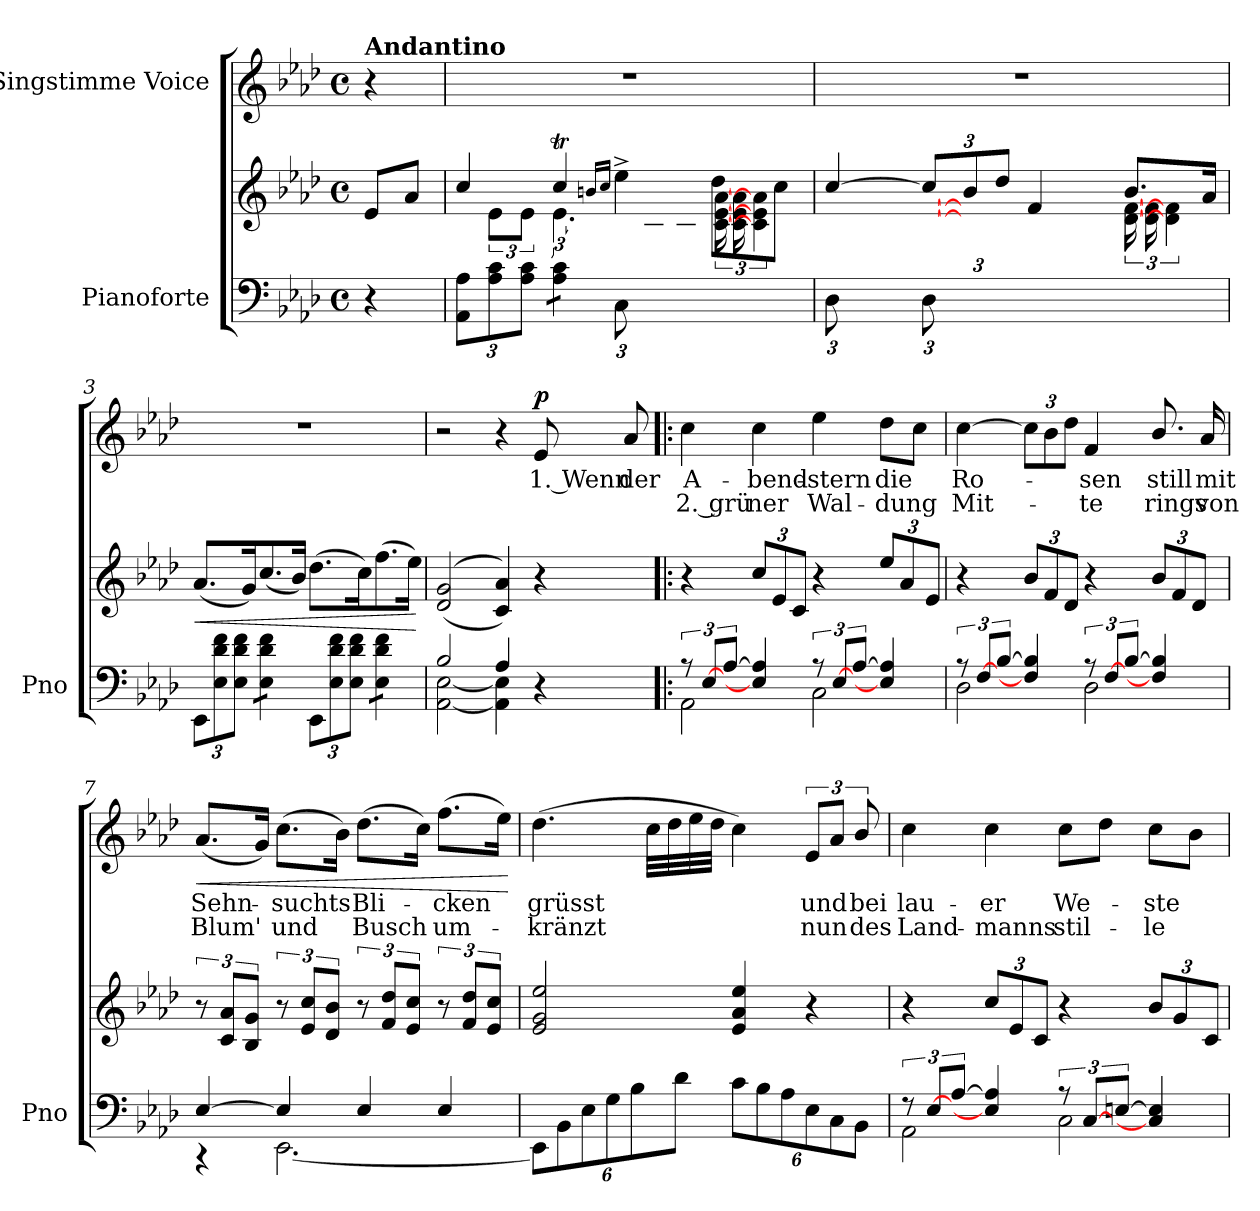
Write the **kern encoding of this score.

**kern	**kern	**dynam	**kern	**text	**text	**dynam
*part2	*part2	*part2	*part1	*part1	*part1	*part1
*staff3	*staff2	*staff2/3	*staff1	*staff1	*staff1	*staff1
*I"Pianoforte	*	*	*I"Singstimme Voice	*	*	*
*I'Pno	*	*	*	*	*	*
*clefF4	*clefG2	*	*clefG2	*	*	*
*k[b-e-a-d-]	*k[b-e-a-d-]	*	*k[b-e-a-d-]	*	*	*
*M4/4	*M4/4	*	*M4/4	*	*	*
*met(c)	*met(c)	*	*met(c)	*	*	*
=	=	=	=	=	=	=
!	!	!	!LO:TX:a:B:t=Andantino	!	!	!
!	!	!LO:DY:b	!	!	!	!
!	!	!LO:DY:n=1:b	!	!	!	!
4r	8e-/L	p other-dynamics	4r	.	.	.
.	8a-/J	.	.	.	.	.
=1	=1	=1	=1	=1	=1	=1
*Xbrackettup	*	*	*	*	*	*
*	*^	*	*	*	*	*
*	*	*^	*	*	*	*	*
12AA-\ 12A-\L	4cc/	12ryy	12%7ryy	.	1r	.	.	.
12A-\ 12c\	.	12e-\L	.	.	.	.	.	.
12A-\ 12c\J	.	12e-\J	.	.	.	.	.	.
*tremolo	*	*	*	*	*	*	*	*
12A-\ 12c\L	4cct/	6.e-\	.	.	.	.	.	.
12A-\ 12c\	.	.	.	.	.	.	.	.
12A-\ 12c\J	.	.	.	.	.	.	.	.
*Xtremolo	*	*	*	*	*	*	*	*
.	16qbn/LL	.	.	.	.	.	.	.
.	16qcc/JJ	.	.	.	.	.	.	.
12C\L	4ee-^\	2ryy	.	.	.	.	.	.
12%5ryy	.	.	12c\ 12e-\ 12a-\	.	.	.	.	.
.	.	.	12c\ 12e-\ 12a-\J	.	.	.	.	.
*	*tremolo	*	*	*	*	*	*	*
.	8dd-\L	.	[24c\ [24e-\ [24a-\	.	.	.	.	.
.	.	.	24c\ 24e-\ 24a-\	.	.	.	.	.
*	*Xtremolo	*	*	*	*	*	*	*
.	.	.	6c\] 6e-\] 6a-\]	.	.	.	.	.
.	8cc\J	.	.	.	.	.	.	.
=2	=2	=2	=2	=2	=2	=2	=2	=2
12D-\L	[>4cc/	1ryy	12ryy	.	1r	.	.	.
12%5ryy	.	.	12d-\ 12f\	.	.	.	.	.
.	.	.	12d-\ 12f\J	.	.	.	.	.
*	*tremolo	*	*	*	*	*	*	*
.	12cc/L]	.	[24d-\ [24f\	.	.	.	.	.
.	.	.	24d-\ 24f\	.	.	.	.	.
*	*Xtremolo	*	*	*	*	*	*	*
.	12b-/	.	6d-\] 6f\]	.	.	.	.	.
.	12dd-/J	.	.	.	.	.	.	.
12D-\L	4f/	.	12ryy	.	.	.	.	.
12%5ryy	.	.	12d-\ 12f\	.	.	.	.	.
.	.	.	12d-\ 12f\J	.	.	.	.	.
*	*tremolo	*	*	*	*	*	*	*
.	8.b-/L	.	[24d-\ [24f\	.	.	.	.	.
.	.	.	24d-\ 24f\	.	.	.	.	.
*	*Xtremolo	*	*	*	*	*	*	*
.	.	.	6d-\] 6f\]	.	.	.	.	.
.	16a-/Jk	.	.	.	.	.	.	.
*	*v	*v	*v	*	*	*	*	*
=3	=3	=3	=3	=3	=3	=3
!	!	!LO:HP:b	!	!	!	!
12EE-\L	(8.a-/L	<	1r	.	.	.
12E-\ 12d-\ 12f\	.	.	.	.	.	.
12E-\ 12d-\ 12f\J	.	.	.	.	.	.
.	16g/K)	.	.	.	.	.
*tremolo	*	*	*	*	*	*
12E-\ 12d-\ 12f\L	(8.cc/	.	.	.	.	.
12E-\ 12d-\ 12f\	.	.	.	.	.	.
12E-\ 12d-\ 12f\J	.	.	.	.	.	.
*Xtremolo	*	*	*	*	*	*
.	16b-/Jk)	.	.	.	.	.
12EE-\L	(8.dd-\L	.	.	.	.	.
12E-\ 12d-\ 12f\	.	.	.	.	.	.
12E-\ 12d-\ 12f\J	.	.	.	.	.	.
.	16cc\K)	.	.	.	.	.
*tremolo	*	*	*	*	*	*
12E-\ 12d-\ 12f\L	(8.ff\	.	.	.	.	.
12E-\ 12d-\ 12f\	.	.	.	.	.	.
12E-\ 12d-\ 12f\J	.	.	.	.	.	.
*Xtremolo	*	*	*	*	*	*
.	16ee-\Jk)	.	.	.	.	.
.	.	[	.	.	.	.
=4	=4	=4	=4	=4	=4	=4
*^	*	*	*	*	*	*
2B-/	[2AA-\ [>2E-\	((>2d-/ 2g/	.	2r	.	.	.
4A-/	4AA-\] 4E-\]	4c/ 4a-/))	.	4r	.	.	.
!	!	!	!	!	!	!	!LO:DY:a
4r	4ryy	4r	.	8e-/	1. Wenn	.	p
.	.	.	.	8a-/	der	.	.
=5!|:	=5!|:	=5!|:	=5!|:	=5!|:	=5!|:	=5!|:	=5!|:
*brackettup	*	*	*	*	*	*	*
12r	2AA-\	4r	.	4cc\	A-	2. grü-	.
[<12E-/L	.	.	.	.	.	.	.
[12A-/J	.	.	.	.	.	.	.
*	*	*Xbrackettup	*	*	*	*	*
4E-/] 4A-/]	.	12cc/L	.	4cc\	-bend-	-ner	.
.	.	12e-/	.	.	.	.	.
.	.	12c/J	.	.	.	.	.
12r	2C\	4r	.	4ee-\	-stern	Wal-	.
[<12E-/L	.	.	.	.	.	.	.
[12A-/J	.	.	.	.	.	.	.
4E-/] 4A-/]	.	12ee-/L	.	8dd-\L	die	-dung	.
.	.	12a-/	.	.	.	.	.
.	.	.	.	8cc\J	.	.	.
.	.	12e-/J	.	.	.	.	.
=6	=6	=6	=6	=6	=6	=6	=6
12r	2D-\	4r	.	[4cc\	Ro-	Mit-	.
[<12F/L	.	.	.	.	.	.	.
[12B-/J	.	.	.	.	.	.	.
*	*	*brackettup	*	*	*	*	*
4F/] 4B-/]	.	12b-/L	.	12cc\L]	.	.	.
.	.	12f/	.	12b-\	.	.	.
.	.	12d-/J	.	12dd-\J	.	.	.
12r	2D-\	4r	.	4f/	-sen	-te	.
[<12F/L	.	.	.	.	.	.	.
[12B-/J	.	.	.	.	.	.	.
*	*	*Xbrackettup	*	*	*	*	*
4F/] 4B-/]	.	12b-/L	.	8.b-/	still	rings	.
.	.	12f/	.	.	.	.	.
.	.	12d-/J	.	.	.	.	.
.	.	.	.	16a-/	mit	von	.
=7	=7	=7	=7	=7	=7	=7	=7
*	*	*brackettup	*	*	*	*	*
!	!	!	!	!	!	!	!LO:HP:b
[4E-/	4r	12r	.	(8.a-/L	Sehn-	Blum'	<
.	.	12c/ 12a-/L	.	.	.	.	.
.	.	12B-/ 12g/J	.	.	.	.	.
.	.	.	.	16g/Jk)	.	.	.
4E-/]	[2.EE-\	12r	.	(8.cc\L	-suchts	und	.
.	.	12e-/ 12cc/L	.	.	.	.	.
.	.	12d-/ 12b-/J	.	.	.	.	.
.	.	.	.	16b-\Jk)	.	.	.
4E-/	.	12r	.	(8.dd-\L	Bli-	Busch	.
.	.	12f/ 12dd-/L	.	.	.	.	.
.	.	12e-/ 12cc/J	.	.	.	.	.
.	.	.	.	16cc\Jk)	.	.	.
4E-/	.	12r	.	(8.ff\L	-cken	um-	.
.	.	12f/ 12dd-/L	.	.	.	.	.
.	.	12e-/ 12cc/J	.	.	.	.	.
.	.	.	.	16ee-\Jk)	.	.	.
*v	*v	*	*	*	*	*	*
.	.	.	.	.	.	[
=8	=8	=8	=8	=8	=8	=8
*Xbrackettup	*	*	*	*	*	*
12EE-\L]	2e-/ 2g/ 2ee-/	.	(4.dd-\	grüsst	-kränzt	.
12BB-\	.	.	.	.	.	.
12E-\	.	.	.	.	.	.
12G\	.	.	.	.	.	.
12B-\	.	.	.	.	.	.
.	.	.	32cc\LLL	.	.	.
.	.	.	32dd-\	.	.	.
12d-\J	.	.	.	.	.	.
.	.	.	32ee-\	.	.	.
.	.	.	32dd-\JJJ	.	.	.
12c\L	4e-/ 4a-/ 4ee-/	.	4cc\)	.	.	.
12B-\	.	.	.	.	.	.
12A-\	.	.	.	.	.	.
12E-\	4r	.	12e-/L	und	nun	.
12C\	.	.	12a-/J	.	.	.
12BB-\J	.	.	12b-/	bei	des	.
=9	=9	=9	=9	=9	=9	=9
*brackettup	*	*	*	*	*	*
*^	*	*	*	*	*	*
12r	2AA-\	4r	.	4cc\	lau-	Land-	.
[<12E-/L	.	.	.	.	.	.	.
[12A-/J	.	.	.	.	.	.	.
4E-/] 4A-/]	.	12cc/L	.	4cc\	-er	-manns	.
.	.	12e-/	.	.	.	.	.
.	.	12c/J	.	.	.	.	.
12r	2C\	4r	.	8cc\L	We-	stil-	.
[<12C/L	.	.	.	.	.	.	.
.	.	.	.	8dd-\J	.	.	.
[12En/J	.	.	.	.	.	.	.
*	*	*Xbrackettup	*	*	*	*	*
4C/] 4E/]	.	12b-/L	.	8cc\L	-ste	-le	.
.	.	12g/	.	.	.	.	.
.	.	.	.	8b-\J	.	.	.
.	.	12c/J	.	.	.	.	.
*v	*v	*	*	*	*	*	*
=	=	=	=	=	=	=
*-	*-	*-	*-	*-	*-	*-
